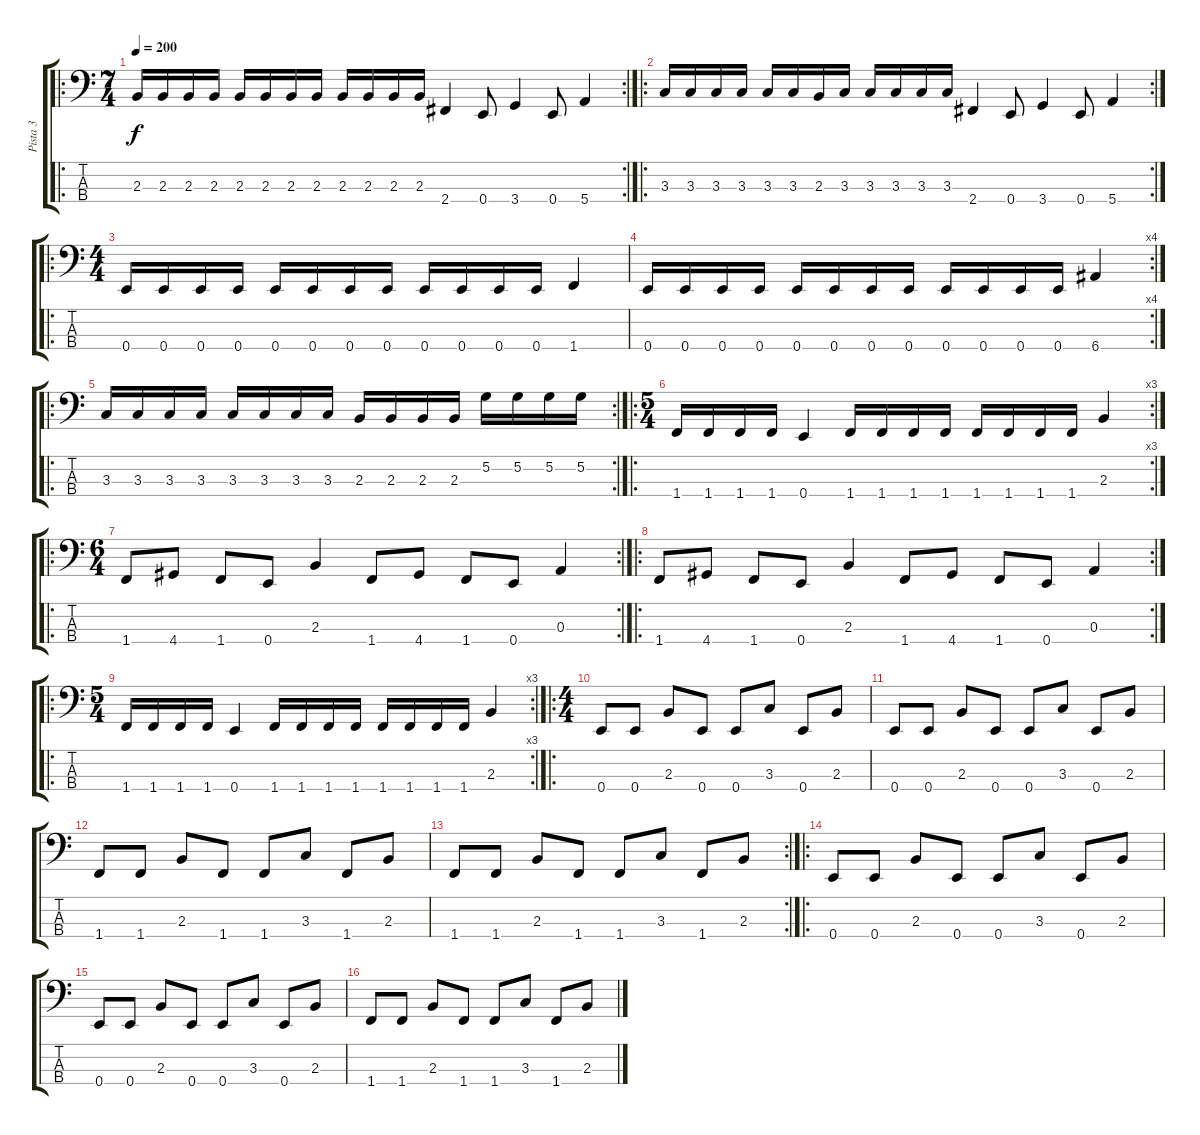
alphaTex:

\track ("Pista 3" "Pista 3") {instrument electricbassfinger}
\staff {score tabs}
\tuning (G2 D2 A1 E1) {hide}
\ro
\rc 2
\ts (7 4)
\tempo 200
\clef f4
\ks c
2.3.16{dy f} 2.3.16 2.3.16 2.3.16 2.3.16 2.3.16 2.3.16 2.3.16 2.3.16 2.3.16 2.3.16 2.3.16 2.4.4 0.4.8 3.4.4 0.4.8 5.4.4 |
\ro
\rc 2
3.3.16 3.3.16 3.3.16 3.3.16 3.3.16 3.3.16 2.3.16 3.3.16 3.3.16 3.3.16 3.3.16 3.3.16 2.4.4 0.4.8 3.4.4 0.4.8 5.4.4 |
\ro
\ts (4 4)
0.4.16 0.4.16 0.4.16 0.4.16 0.4.16 0.4.16 0.4.16 0.4.16 0.4.16 0.4.16 0.4.16 0.4.16 1.4.4 |
\rc 4
0.4.16 0.4.16 0.4.16 0.4.16 0.4.16 0.4.16 0.4.16 0.4.16 0.4.16 0.4.16 0.4.16 0.4.16 6.4.4 |
\ro
\rc 2
3.3.16 3.3.16 3.3.16 3.3.16 3.3.16 3.3.16 3.3.16 3.3.16 2.3.16 2.3.16 2.3.16 2.3.16 5.2.16 5.2.16 5.2.16 5.2.16 |
\ro
\rc 3
\ts (5 4)
1.4.16 1.4.16 1.4.16 1.4.16 0.4.4 1.4.16 1.4.16 1.4.16 1.4.16 1.4.16 1.4.16 1.4.16 1.4.16 2.3.4 |
\ro
\rc 2
\ts (6 4)
1.4.8 4.4.8 1.4.8 0.4.8 2.3.4 1.4.8 4.4.8 1.4.8 0.4.8 0.3.4 |
\ro
\rc 2
1.4.8 4.4.8 1.4.8 0.4.8 2.3.4 1.4.8 4.4.8 1.4.8 0.4.8 0.3.4 |
\ro
\rc 3
\ts (5 4)
1.4.16 1.4.16 1.4.16 1.4.16 0.4.4 1.4.16 1.4.16 1.4.16 1.4.16 1.4.16 1.4.16 1.4.16 1.4.16 2.3.4 |
\ro
\ts (4 4)
0.4.8 0.4.8 2.3.8 0.4.8 0.4.8 3.3.8 0.4.8 2.3.8 |
0.4.8 0.4.8 2.3.8 0.4.8 0.4.8 3.3.8 0.4.8 2.3.8 |
1.4.8 1.4.8 2.3.8 1.4.8 1.4.8 3.3.8 1.4.8 2.3.8 |
\rc 2
1.4.8 1.4.8 2.3.8 1.4.8 1.4.8 3.3.8 1.4.8 2.3.8 |
\ro
0.4.8 0.4.8 2.3.8 0.4.8 0.4.8 3.3.8 0.4.8 2.3.8 |
0.4.8 0.4.8 2.3.8 0.4.8 0.4.8 3.3.8 0.4.8 2.3.8 |
1.4.8 1.4.8 2.3.8 1.4.8 1.4.8 3.3.8 1.4.8 2.3.8
